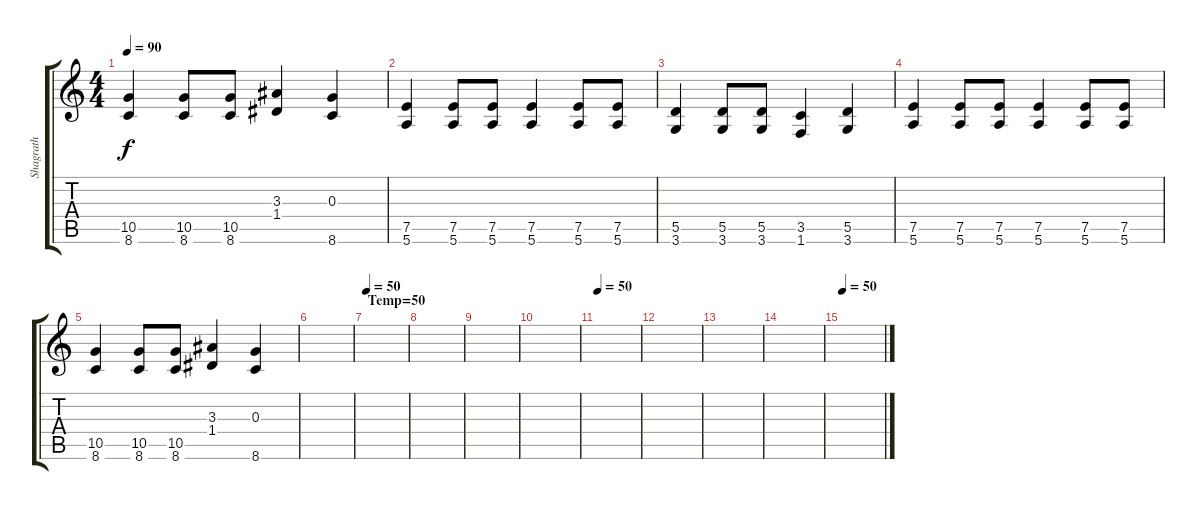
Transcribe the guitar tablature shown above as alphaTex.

\track ("Shagrath" "Shagrath") {instrument distortionguitar}
\staff {score tabs}
\tuning (E4 B3 G3 D3 A2 E2) {hide}
\ts (4 4)
\tempo 90
\clef g2
\ks c
(10.5 8.6).4{dy f} (10.5 8.6).8 (10.5 8.6).8 (3.3 1.4).4 (0.3 8.6).4 |
(7.5 5.6).4 (7.5 5.6).8 (7.5 5.6).8 (7.5 5.6).4 (7.5 5.6).8 (7.5 5.6).8 |
(5.5 3.6).4 (5.5 3.6).8 (5.5 3.6).8 (3.5 1.6).4 (5.5 3.6).4 |
(7.5 5.6).4 (7.5 5.6).8 (7.5 5.6).8 (7.5 5.6).4 (7.5 5.6).8 (7.5 5.6).8 |
(10.5 8.6).4 (10.5 8.6).8 (10.5 8.6).8 (3.3 1.4).4 (0.3 8.6).4 |
|
\section ("" "Temp=50")
\tempo 50
|
|
|
|
\tempo 50
|
|
|
|
\tempo 50
